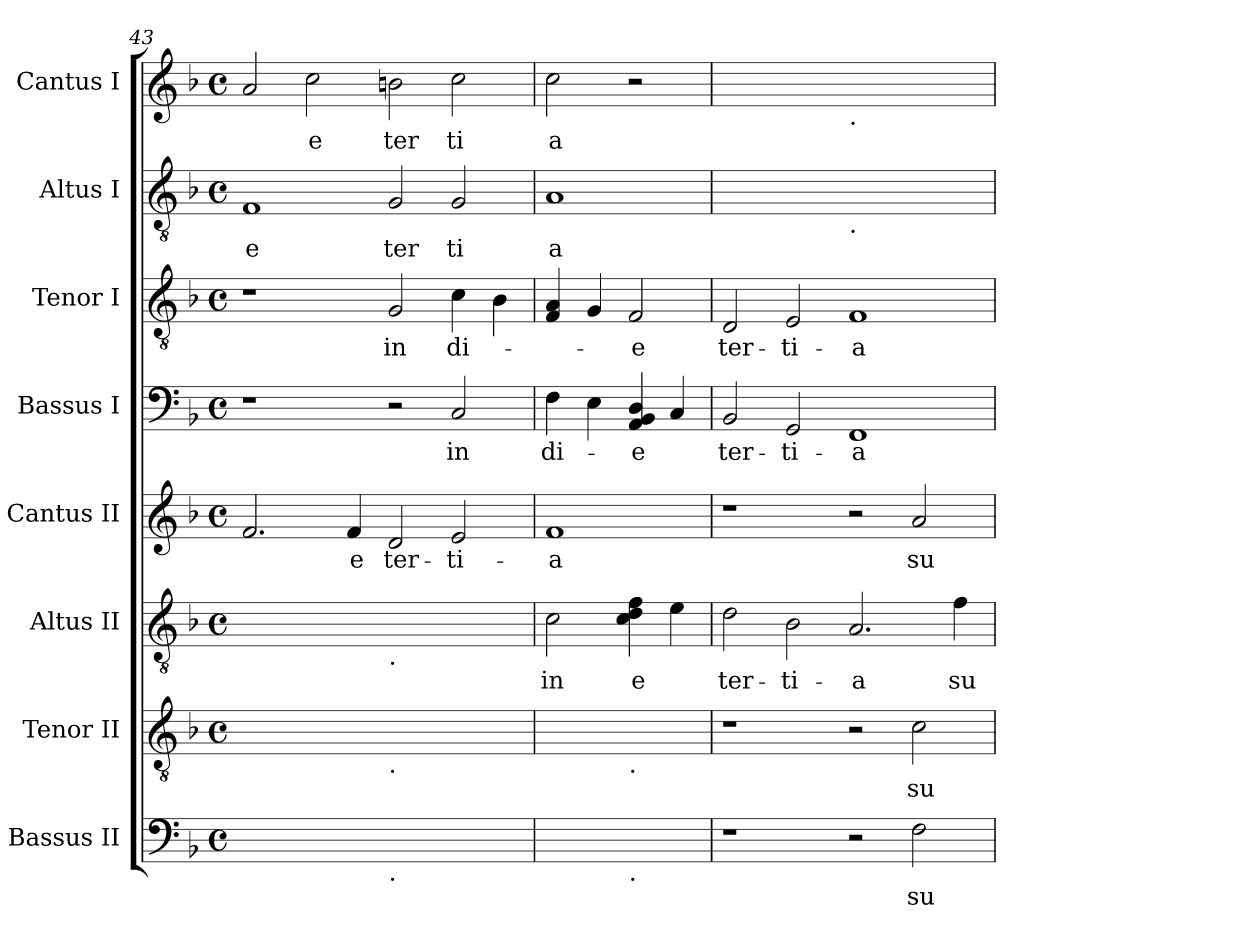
**kern	**text	**kern	**text	**kern	**text	**kern	**text	**kern	**text	**kern	**text	**kern	**text	**kern	**text
*part8	*part8	*part7	*part7	*part6	*part6	*part5	*part5	*part4	*part4	*part3	*part3	*part2	*part2	*part1	*part1
*staff8	*staff8	*staff7	*staff7	*staff6	*staff6	*staff5	*staff5	*staff4	*staff4	*staff3	*staff3	*staff2	*staff2	*staff1	*staff1
*I"Bassus II	*	*I"Tenor II	*	*I"Altus II	*	*I"Cantus II	*	*I"Bassus I	*	*I"Tenor I	*	*I"Altus I	*	*I"Cantus I	*
*clefF4	*	*clefGv2	*	*clefGv2	*	*clefG2	*	*clefF4	*	*clefGv2	*	*clefGv2	*	*clefG2	*
*ITrd-3c-5	*	*ITrd-3c-5	*	*ITrd-3c-5	*	*ITrd-3c-5	*	*ITrd-3c-5	*	*	*	*ITrd-3c-5	*	*ITrd-3c-5	*
*k[b-e-]	*	*k[b-e-]	*	*k[b-e-]	*	*k[b-e-]	*	*k[b-e-]	*	*k[b-]	*	*k[b-e-]	*	*k[b-e-]	*
*B-:	*	*B-:	*	*B-:	*	*B-:	*	*B-:	*	*F:	*	*B-:	*	*B-:	*
*M4/4	*	*M4/4	*	*M4/4	*	*M4/4	*	*M4/4	*	*M4/4	*	*M4/4	*	*M4/4	*
*met(c)	*	*met(c)	*	*met(c)	*	*met(c)	*	*met(c)	*	*met(c)	*	*met(c)	*	*met(c)	*
=43	=43	=43	=43	=43	=43	=43	=43	=43	=43	=43	=43	=43	=43	=43	=43
!	!	!	!	!	!	!	!	!	!	!	!	!	!LO:LY:b	!	!
1ryy	.	1ryy	.	1ryy	.	2.b-/	.	1r	.	1r	.	1B-	e	2dd/	.
!	!	!	!	!	!	!	!	!	!	!	!	!	!	!	!LO:LY:b
.	.	.	.	.	.	.	.	.	.	.	.	.	.	2ff\	e
!	!	!	!	!	!	!	!LO:LY:b	!	!	!	!	!	!	!	!
.	.	.	.	.	.	4b-/	-e	.	.	.	.	.	.	.	.
!	!	!	!	!LO:TX:b:t=.	!	!	!	!	!	!	!	!	!	!	!
!	!	!LO:TX:b:t=.	!	!	!	!	!	!	!	!	!	!	!	!	!
!LO:TX:b:t=.	!	!	!	!	!	!	!	!	!	!	!	!	!	!	!
!	!	!	!	!	!	!	!LO:LY:b	!	!	!	!LO:LY:b	!	!LO:LY:b	!	!LO:LY:b
1ryy	.	1ryy	.	1ryy	.	2g/	ter-	2r	.	2G/	in	2c/	ter	2een\	ter
!	!	!	!	!	!	!	!LO:LY:b	!	!LO:LY:b	!	!LO:LY:b	!	!LO:LY:b	!	!LO:LY:b
.	.	.	.	.	.	2a/	-ti-	2F/	in	4c\	di-	2c/	ti	2ff\	ti
.	.	.	.	.	.	.	.	.	.	4B-\	.	.	.	.	.
=44	=44	=44	=44	=44	=44	=44	=44	=44	=44	=44	=44	=44	=44	=44	=44
!	!	!	!	!	!LO:LY:b	!	!LO:LY:b	!	!LO:LY:b	!	!	!	!LO:LY:b	!	!LO:LY:b
*^	*	*^	*	*	*	*	*	*	*	*^	*	*	*	*	*
1ryy	2ryy	.	1ryy	2ryy	.	2f\	in	1b-	-a	4B-\	di-	4F 4A	4ryy	.	1d	a	2ff\	a
.	.	.	.	.	.	.	.	.	.	4A\	.	4ryy	4G/	.	.	.	.	.
!	!	!	!	!LO:TX:b:t=.	!	!	!	!	!	!	!	!	!	!	!	!	!	!
!	!LO:TX:b:t=.	!	!	!	!	!	!	!	!	!	!	!	!	!	!	!	!	!
!	!	!	!	!	!	!	!LO:LY:b	!	!	!	!LO:LY:b	!	!	!LO:LY:b	!	!	!	!
.	2ryy	.	.	2ryy	.	4f\ 4g\ 4b-\	-e	.	.	4D/ 4E-/ 4G/	-e	2F/	2ryy	-e	.	.	2r	.
.	.	.	.	.	.	4a\	.	.	.	4F/	.	.	.	.	.	.	.	.
*	*	*	*	*	*	*	*	*	*	*	*	*v	*v	*	*	*	*	*
=45	=45	=45	=45	=45	=45	=45	=45	=45	=45	=45	=45	=45	=45	=45	=45	=45	=45
!	!	!	!	!	!	!	!LO:LY:b	!	!	!	!LO:LY:b	!	!LO:LY:b	!	!	!	!
*v	*v	*	*	*	*	*	*	*	*	*	*	*	*	*	*	*	*
*	*	*v	*v	*	*	*	*	*	*	*	*	*	*	*	*	*
1r	.	1r	.	2g\	ter-	1r	.	2E-/	ter-	2D/	ter-	1ryy	.	1ryy	.
!	!	!	!	!	!LO:LY:b	!	!	!	!LO:LY:b	!	!LO:LY:b	!	!	!	!
.	.	.	.	2e-\	-ti-	.	.	2C/	-ti-	2E/	-ti-	.	.	.	.
!	!	!	!	!	!	!	!	!	!	!	!	!	!	!LO:TX:b:t=.	!
!	!	!	!	!	!	!	!	!	!	!	!	!LO:TX:b:t=.	!	!	!
!	!	!	!	!	!LO:LY:b	!	!	!	!LO:LY:b	!	!LO:LY:b	!	!	!	!
2r	.	2r	.	2.d/	-a	2r	.	1BB-	-a	1F	-a	1ryy	.	1ryy	.
!	!LO:LY:b	!	!LO:LY:b	!	!	!	!LO:LY:b	!	!	!	!	!	!	!	!
2B-\	su-	2f\	su	.	.	2dd/	su-	.	.	.	.	.	.	.	.
!	!	!	!	!	!LO:LY:b	!	!	!	!	!	!	!	!	!	!
.	.	.	.	4b-\	su-	.	.	.	.	.	.	.	.	.	.
=	=	=	=	=	=	=	=	=	=	=	=	=	=	=	=
*-	*-	*-	*-	*-	*-	*-	*-	*-	*-	*-	*-	*-	*-	*-	*-
